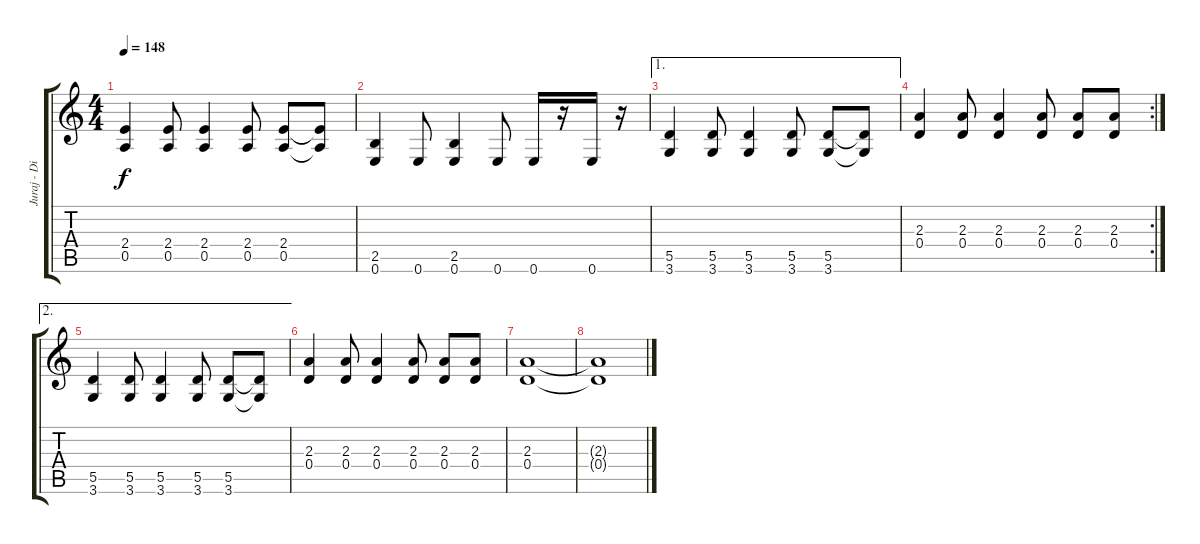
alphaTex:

\track ("Juraj - Distortion" "Juraj - Di") {instrument distortionguitar}
\staff {score tabs}
\tuning (E4 B3 G3 D3 A2 E2) {hide}
\ts (4 4)
\tempo 148
\clef g2
\ks c
(2.4 0.5).4{dy f} (2.4 0.5).8 (2.4 0.5).4 (2.4 0.5).8 (2.4 0.5).8 (2.4{t} 0.5{t}).8 |
(2.5 0.6).4 0.6.8 (2.5 0.6).4 0.6.8 0.6.16 r.16 0.6.16 r.16 |
\ae 1
(5.5 3.6).4 (5.5 3.6).8 (5.5 3.6).4 (5.5 3.6).8 (5.5 3.6).8 (5.5{t} 3.6{t}).8 |
\rc 2
(2.3 0.4).4 (2.3 0.4).8 (2.3 0.4).4 (2.3 0.4).8 (2.3 0.4).8 (2.3 0.4).8 |
\ae 2
(5.5 3.6).4 (5.5 3.6).8 (5.5 3.6).4 (5.5 3.6).8 (5.5 3.6).8 (5.5{t} 3.6{t}).8 |
(2.3 0.4).4 (2.3 0.4).8 (2.3 0.4).4 (2.3 0.4).8 (2.3 0.4).8 (2.3 0.4).8 |
(2.3 0.4).1 |
(2.3{t} 0.4{t}).1
